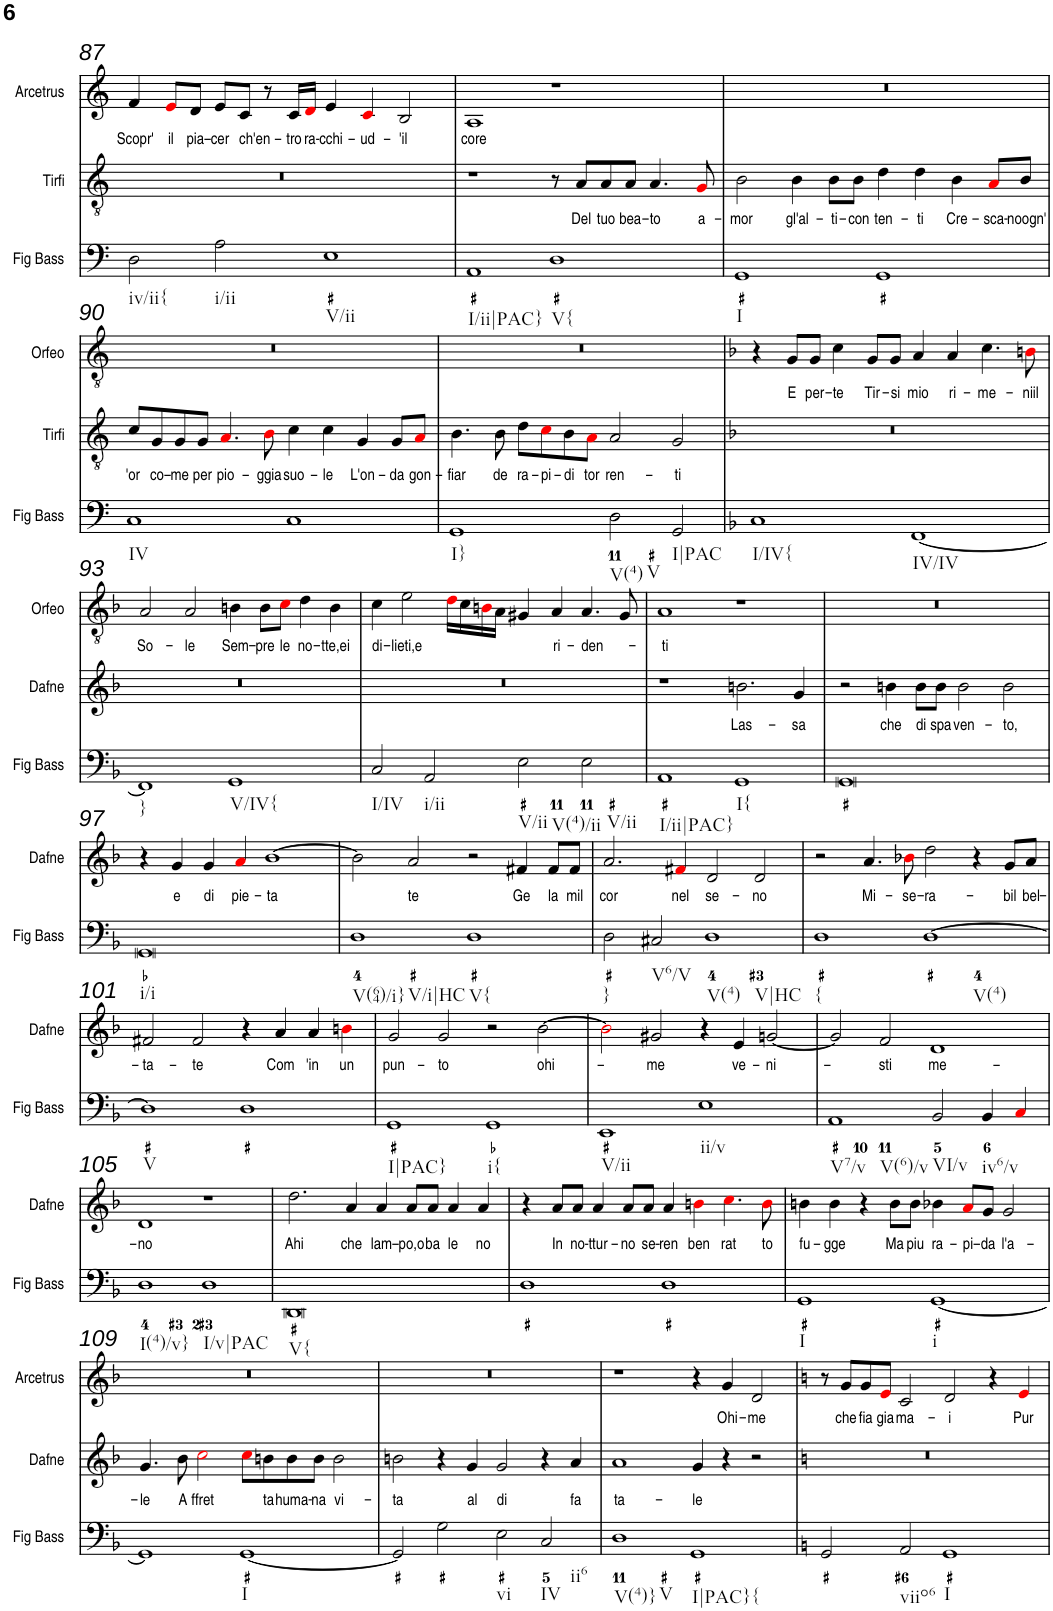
**kern	**kern	**text	**kern	**text	**kern	**text	**kern	**text
*part5	*part4	*part4	*part3	*part3	*part2	*part2	*part1	*part1
*staff5	*staff4	*staff4	*staff3	*staff3	*staff2	*staff2	*staff1	*staff1
*I"Fig Bass	*I"Tirfi	*	*I"Dafne	*	*I"Orfeo	*	*I"Arcetrus	*
*I'Fig Bass	*I'Tirfi	*	*I'Dafne	*	*I'Orfeo	*	*I'Arcetrus	*
!!LO:PB:g=z
*clefF4	*clefGv2	*	*clefG2	*	*clefGv2	*	*clefG2	*
*k[]	*k[]	*	*k[]	*	*k[]	*	*k[]	*
*M4/2	*M4/2	*	*M4/2	*	*M4/2	*	*M4/2	*
=87	=87	=87	=87	=87	=87	=87	=87	=87
!LO:TX:b:t=iv/ii{	!	!	!	!	!	!	!	!
!	!	!	!	!	!	!	!	!LO:LY:b
2D\	0r	.	0r	.	0r	.	4f/	Scopr'
!	!	!	!	!	!	!	!	!LO:LY:b
.	.	.	.	.	.	.	8ei/L	il
!	!	!	!	!	!	!	!	!LO:LY:b
.	.	.	.	.	.	.	8d/J	pia-
!LO:TX:b:t=i/ii	!	!	!	!	!	!	!	!
!	!	!	!	!	!	!	!	!LO:LY:b
2A\	.	.	.	.	.	.	8e/L	-cer
!	!	!	!	!	!	!	!	!LO:LY:b
.	.	.	.	.	.	.	8c/J	ch'en-
.	.	.	.	.	.	.	8r	.
!	!	!	!	!	!	!	!	!LO:LY:b
.	.	.	.	.	.	.	16c/LL	-tro
!	!	!	!	!	!	!	!	!LO:LY:b
.	.	.	.	.	.	.	16di/JJ	ra-
!LO:TX:b:t=V/ii	!	!	!	!	!	!	!	!
!	!	!	!	!	!	!	!	!LO:LY:b
1E	.	.	.	.	.	.	4e/	-cchi-
!	!	!	!	!	!	!	!	!LO:LY:b
.	.	.	.	.	.	.	4ci/	-ud-
!	!	!	!	!	!	!	!	!LO:LY:b
.	.	.	.	.	.	.	2B/	-'il
=88	=88	=88	=88	=88	=88	=88	=88	=88
!LO:TX:b:t=I/ii|PAC}	!	!	!	!	!	!	!	!
!	!	!	!	!	!	!	!	!LO:LY:b
1AA	1r	.	0r	.	0r	.	1A	core
!LO:TX:b:t=V{	!	!	!	!	!	!	!	!
1D	8r	.	.	.	.	.	1r	.
!	!	!LO:LY:b	!	!	!	!	!	!
.	8A/L	Del	.	.	.	.	.	.
!	!	!LO:LY:b	!	!	!	!	!	!
.	8A/	tuo	.	.	.	.	.	.
!	!	!LO:LY:b	!	!	!	!	!	!
.	8A/J	bea-	.	.	.	.	.	.
!	!	!LO:LY:b	!	!	!	!	!	!
.	4.A/	-to	.	.	.	.	.	.
!	!	!LO:LY:b	!	!	!	!	!	!
.	8Gi/	a-	.	.	.	.	.	.
=89	=89	=89	=89	=89	=89	=89	=89	=89
!LO:TX:b:t=I	!	!	!	!	!	!	!	!
!	!	!LO:LY:b	!	!	!	!	!	!
1GG	2B\	-mor	0r	.	0r	.	0r	.
!	!	!LO:LY:b	!	!	!	!	!	!
.	4B\	gl'al-	.	.	.	.	.	.
!	!	!LO:LY:b	!	!	!	!	!	!
.	8B\L	-ti-	.	.	.	.	.	.
!	!	!LO:LY:b	!	!	!	!	!	!
.	8B\J	-con	.	.	.	.	.	.
!	!	!LO:LY:b	!	!	!	!	!	!
1GG	4d\	ten-	.	.	.	.	.	.
!	!	!LO:LY:b	!	!	!	!	!	!
.	4d\	-ti	.	.	.	.	.	.
!	!	!LO:LY:b	!	!	!	!	!	!
.	4B\	Cre-	.	.	.	.	.	.
!	!	!LO:LY:b	!	!	!	!	!	!
.	8Ai/L	-sca-	.	.	.	.	.	.
!	!	!LO:LY:b	!	!	!	!	!	!
.	8B/J	-noogn'	.	.	.	.	.	.
!!LO:LB:g=z
=90	=90	=90	=90	=90	=90	=90	=90	=90
!LO:TX:b:t=IV	!	!	!	!	!	!	!	!
!	!	!LO:LY:b	!	!	!	!	!	!
1C	8c/L	'or	0r	.	0r	.	0r	.
!	!	!LO:LY:b	!	!	!	!	!	!
.	8G/	co-	.	.	.	.	.	.
!	!	!LO:LY:b	!	!	!	!	!	!
.	8G/	-me	.	.	.	.	.	.
!	!	!LO:LY:b	!	!	!	!	!	!
.	8G/J	per	.	.	.	.	.	.
!	!	!LO:LY:b	!	!	!	!	!	!
.	4.Ai/	pio-	.	.	.	.	.	.
!	!	!LO:LY:b	!	!	!	!	!	!
.	8Bi\	-ggia	.	.	.	.	.	.
!	!	!LO:LY:b	!	!	!	!	!	!
1C	4c\	suo-	.	.	.	.	.	.
!	!	!LO:LY:b	!	!	!	!	!	!
.	4c\	-le	.	.	.	.	.	.
!	!	!LO:LY:b	!	!	!	!	!	!
.	4G/	L'on-	.	.	.	.	.	.
!	!	!LO:LY:b	!	!	!	!	!	!
.	8G/L	-da	.	.	.	.	.	.
!	!	!LO:LY:b	!	!	!	!	!	!
.	8Ai/J	gon-	.	.	.	.	.	.
=91	=91	=91	=91	=91	=91	=91	=91	=91
!LO:TX:b:t=I}	!	!	!	!	!	!	!	!
!	!	!LO:LY:b	!	!	!	!	!	!
1GG	4.B\	-fiar	0r	.	0r	.	0r	.
!	!	!LO:LY:b	!	!	!	!	!	!
.	8B\	de	.	.	.	.	.	.
!	!	!LO:LY:b	!	!	!	!	!	!
.	8d\L	ra-	.	.	.	.	.	.
!	!	!LO:LY:b	!	!	!	!	!	!
.	8ci\	-pi-	.	.	.	.	.	.
!	!	!LO:LY:b	!	!	!	!	!	!
.	8B\	-di	.	.	.	.	.	.
!	!	!LO:LY:b	!	!	!	!	!	!
.	8Ai\J	tor	.	.	.	.	.	.
!LO:TX:b:t=V(4)	!	!	!	!	!	!	!	!
!LO:TX:b:t=V	!	!	!	!	!	!	!	!
!	!	!LO:LY:b	!	!	!	!	!	!
2D\	2A/	ren-	.	.	.	.	.	.
!LO:TX:b:t=I|PAC	!	!	!	!	!	!	!	!
!	!	!LO:LY:b	!	!	!	!	!	!
2GG/	2G/	-ti	.	.	.	.	.	.
=92	=92	=92	=92	=92	=92	=92	=92	=92
*k[b-]	*k[b-]	*	*k[b-]	*	*k[b-]	*	*k[b-]	*
!LO:TX:b:t=I/IV{	!	!	!	!	!	!	!	!
1C	0r	.	0r	.	4r	.	0r	.
!	!	!	!	!	!	!LO:LY:b	!	!
.	.	.	.	.	8G/L	E	.	.
!	!	!	!	!	!	!LO:LY:b	!	!
.	.	.	.	.	8G/J	per-	.	.
!	!	!	!	!	!	!LO:LY:b	!	!
.	.	.	.	.	4c\	-te	.	.
!	!	!	!	!	!	!LO:LY:b	!	!
.	.	.	.	.	8G/L	Tir-	.	.
!	!	!	!	!	!	!LO:LY:b	!	!
.	.	.	.	.	8G/J	-si	.	.
!LO:TX:b:t=IV/IV	!	!	!	!	!	!	!	!
!	!	!	!	!	!	!LO:LY:b	!	!
[1FF	.	.	.	.	4A/	mio	.	.
!	!	!	!	!	!	!LO:LY:b	!	!
.	.	.	.	.	4A/	ri-	.	.
!	!	!	!	!	!	!LO:LY:b	!	!
.	.	.	.	.	4.c\	-me-	.	.
!	!	!	!	!	!	!LO:LY:b	!	!
.	.	.	.	.	8Bni\	-niil	.	.
!!LO:LB:g=z
=93	=93	=93	=93	=93	=93	=93	=93	=93
!LO:TX:b:t=}	!	!	!	!	!	!	!	!
!	!	!	!	!	!	!LO:LY:b	!	!
1FF]	0r	.	0r	.	2A/	So-	0r	.
!	!	!	!	!	!	!LO:LY:b	!	!
.	.	.	.	.	2A/	-le	.	.
!LO:TX:b:t=V/IV{	!	!	!	!	!	!	!	!
!	!	!	!	!	!	!LO:LY:b	!	!
1GG	.	.	.	.	4Bn\	Sem-	.	.
!	!	!	!	!	!	!LO:LY:b	!	!
.	.	.	.	.	8B\L	-pre	.	.
!	!	!	!	!	!	!LO:LY:b	!	!
.	.	.	.	.	8ci\J	le	.	.
!	!	!	!	!	!	!LO:LY:b	!	!
.	.	.	.	.	4d\	no-	.	.
!	!	!	!	!	!	!LO:LY:b	!	!
.	.	.	.	.	4B\	-tte,ei	.	.
=94	=94	=94	=94	=94	=94	=94	=94	=94
!LO:TX:b:t=I/IV	!	!	!	!	!	!	!	!
!	!	!	!	!	!	!LO:LY:b	!	!
2C/	0r	.	0r	.	4c\	di-	0r	.
!	!	!	!	!	!	!LO:LY:b	!	!
.	.	.	.	.	2e\	-lieti,e	.	.
!LO:TX:b:t=i/ii	!	!	!	!	!	!	!	!
2AA/	.	.	.	.	.	.	.	.
.	.	.	.	.	16di\LL	.	.	.
.	.	.	.	.	16c\	.	.	.
.	.	.	.	.	16Bni\	.	.	.
.	.	.	.	.	16A\JJ	.	.	.
!LO:TX:b:t=V/ii	!	!	!	!	!	!	!	!
!LO:TX:b:t=V(4)/ii	!	!	!	!	!	!	!	!
2E\	.	.	.	.	4G#X/	.	.	.
!	!	!	!	!	!	!LO:LY:b	!	!
.	.	.	.	.	4A/	ri-	.	.
!LO:TX:b:t=V/ii	!	!	!	!	!	!	!	!
!	!	!	!	!	!	!LO:LY:b	!	!
2E\	.	.	.	.	4.A/	-den-	.	.
.	.	.	.	.	8G#/	.	.	.
=95	=95	=95	=95	=95	=95	=95	=95	=95
!LO:TX:b:t=I/ii|PAC}	!	!	!	!	!	!	!	!
!	!	!	!	!	!	!LO:LY:b	!	!
1AA	0r	.	1r	.	1A	-ti	0r	.
!LO:TX:b:t=I{	!	!	!	!	!	!	!	!
!	!	!	!	!LO:LY:b	!	!	!	!
1GG	.	.	2.bn\	Las-	1r	.	.	.
!	!	!	!	!LO:LY:b	!	!	!	!
.	.	.	4g/	-sa	.	.	.	.
=96	=96	=96	=96	=96	=96	=96	=96	=96
0GG	0r	.	2r	.	0r	.	0r	.
!	!	!	!	!LO:LY:b	!	!	!	!
.	.	.	4bn\	che	.	.	.	.
!	!	!	!	!LO:LY:b	!	!	!	!
.	.	.	8b\L	di	.	.	.	.
!	!	!	!	!LO:LY:b	!	!	!	!
.	.	.	8b\J	spa	.	.	.	.
!	!	!	!	!LO:LY:b	!	!	!	!
.	.	.	2b\	ven-	.	.	.	.
!	!	!	!	!LO:LY:b	!	!	!	!
.	.	.	2b\	-to,	.	.	.	.
!!LO:LB:g=z
=97	=97	=97	=97	=97	=97	=97	=97	=97
!LO:TX:b:t=i/i	!	!	!	!	!	!	!	!
0GG	0r	.	4r	.	0r	.	0r	.
!	!	!	!	!LO:LY:b	!	!	!	!
.	.	.	4g/	e	.	.	.	.
!	!	!	!	!LO:LY:b	!	!	!	!
.	.	.	4g/	di	.	.	.	.
!	!	!	!	!LO:LY:b	!	!	!	!
.	.	.	4ai/	pie-	.	.	.	.
!	!	!	!	!LO:LY:b	!	!	!	!
.	.	.	[1b-	-ta	.	.	.	.
=98	=98	=98	=98	=98	=98	=98	=98	=98
!LO:TX:b:t=V(64)/i}	!	!	!	!	!	!	!	!
!LO:TX:b:t=V/i|HC	!	!	!	!	!	!	!	!
1D	0r	.	2b-\]	.	0r	.	0r	.
!	!	!	!	!LO:LY:b	!	!	!	!
.	.	.	2a/	te	.	.	.	.
!LO:TX:b:t=V{	!	!	!	!	!	!	!	!
1D	.	.	2r	.	.	.	.	.
!	!	!	!	!LO:LY:b	!	!	!	!
.	.	.	4f#X/	Ge	.	.	.	.
!	!	!	!	!LO:LY:b	!	!	!	!
.	.	.	8f#/L	la	.	.	.	.
!	!	!	!	!LO:LY:b	!	!	!	!
.	.	.	8f#/J	mil	.	.	.	.
=99	=99	=99	=99	=99	=99	=99	=99	=99
!LO:TX:b:t=}	!	!	!	!	!	!	!	!
!	!	!	!	!LO:LY:b	!	!	!	!
2D\	0r	.	2.a/	cor	0r	.	0r	.
!LO:TX:b:t=V6/V	!	!	!	!	!	!	!	!
2C#X/	.	.	.	.	.	.	.	.
!	!	!	!	!LO:LY:b	!	!	!	!
.	.	.	4f#Xi/	nel	.	.	.	.
!LO:TX:b:t=V(4)	!	!	!	!	!	!	!	!
!LO:TX:b:t=V|HC	!	!	!	!	!	!	!	!
!	!	!	!	!LO:LY:b	!	!	!	!
1D	.	.	2d/	se-	.	.	.	.
!	!	!	!	!LO:LY:b	!	!	!	!
.	.	.	2d/	-no	.	.	.	.
=100	=100	=100	=100	=100	=100	=100	=100	=100
!LO:TX:b:t={	!	!	!	!	!	!	!	!
1D	0r	.	2r	.	0r	.	0r	.
!	!	!	!	!LO:LY:b	!	!	!	!
.	.	.	4.a/	Mi-	.	.	.	.
!	!	!	!	!LO:LY:b	!	!	!	!
.	.	.	8b-Xi\	-se-	.	.	.	.
!LO:TX:b:t=V(4)	!	!	!	!	!	!	!	!
!	!	!	!	!LO:LY:b	!	!	!	!
[1D	.	.	2dd\	-ra-	.	.	.	.
.	.	.	4r	.	.	.	.	.
!	!	!	!	!LO:LY:b	!	!	!	!
.	.	.	8g/L	-bil	.	.	.	.
!	!	!	!	!LO:LY:b	!	!	!	!
.	.	.	8a/J	bel-	.	.	.	.
!!LO:LB:g=z
=101	=101	=101	=101	=101	=101	=101	=101	=101
!LO:TX:b:t=V	!	!	!	!	!	!	!	!
!	!	!	!	!LO:LY:b	!	!	!	!
1D]	0r	.	2f#X/	-ta-	0r	.	0r	.
!	!	!	!	!LO:LY:b	!	!	!	!
.	.	.	2f#/	-te	.	.	.	.
1D	.	.	4r	.	.	.	.	.
!	!	!	!	!LO:LY:b	!	!	!	!
.	.	.	4a/	Com	.	.	.	.
!	!	!	!	!LO:LY:b	!	!	!	!
.	.	.	4a/	'in	.	.	.	.
!	!	!	!	!LO:LY:b	!	!	!	!
.	.	.	4bni\	un	.	.	.	.
=102	=102	=102	=102	=102	=102	=102	=102	=102
!LO:TX:b:t=I|PAC}	!	!	!	!	!	!	!	!
!	!	!	!	!LO:LY:b	!	!	!	!
1GG	0r	.	2g/	pun-	0r	.	0r	.
!	!	!	!	!LO:LY:b	!	!	!	!
.	.	.	2g/	-to	.	.	.	.
!LO:TX:b:t=i{	!	!	!	!	!	!	!	!
1GG	.	.	2r	.	.	.	.	.
!	!	!	!	!LO:LY:b	!	!	!	!
.	.	.	[2b-\	ohi-	.	.	.	.
=103	=103	=103	=103	=103	=103	=103	=103	=103
!LO:TX:b:t=V/ii	!	!	!	!	!	!	!	!
1EE	0r	.	2b-i\]	.	0r	.	0r	.
!	!	!	!	!LO:LY:b	!	!	!	!
.	.	.	2g#X/	-me	.	.	.	.
!LO:TX:b:t=ii/v	!	!	!	!	!	!	!	!
1E	.	.	4r	.	.	.	.	.
!	!	!	!	!LO:LY:b	!	!	!	!
.	.	.	4e/	ve-	.	.	.	.
!	!	!	!	!LO:LY:b	!	!	!	!
.	.	.	[2gn/	-ni-	.	.	.	.
=104	=104	=104	=104	=104	=104	=104	=104	=104
!LO:TX:b:t=V7/v	!	!	!	!	!	!	!	!
!LO:TX:b:t=V(6)/v	!	!	!	!	!	!	!	!
1AA	0r	.	2g/]	.	0r	.	0r	.
!	!	!	!	!LO:LY:b	!	!	!	!
.	.	.	2f/	-sti	.	.	.	.
!LO:TX:b:t=VI/v	!	!	!	!	!	!	!	!
!	!	!	!	!LO:LY:b	!	!	!	!
2BB-/	.	.	1d	me-	.	.	.	.
!LO:TX:b:t=iv6/v	!	!	!	!	!	!	!	!
4BB-/	.	.	.	.	.	.	.	.
4Ci/	.	.	.	.	.	.	.	.
!!LO:LB:g=z
=105	=105	=105	=105	=105	=105	=105	=105	=105
!LO:TX:b:t=I(4)/v}	!	!	!	!	!	!	!	!
!	!	!	!	!LO:LY:b	!	!	!	!
1D	0r	.	1d	-no	0r	.	0r	.
!LO:TX:b:t=I/v|PAC	!	!	!	!	!	!	!	!
1D	.	.	1r	.	.	.	.	.
=106	=106	=106	=106	=106	=106	=106	=106	=106
!LO:TX:b:t=V{	!	!	!	!	!	!	!	!
!	!	!	!	!LO:LY:b	!	!	!	!
0DD	0r	.	2.dd\	Ahi	0r	.	0r	.
!	!	!	!	!LO:LY:b	!	!	!	!
.	.	.	4a/	che	.	.	.	.
!	!	!	!	!LO:LY:b	!	!	!	!
.	.	.	4a/	lam-	.	.	.	.
!	!	!	!	!LO:LY:b	!	!	!	!
.	.	.	8a/L	-po,o	.	.	.	.
!	!	!	!	!LO:LY:b	!	!	!	!
.	.	.	8a/J	ba	.	.	.	.
!	!	!	!	!LO:LY:b	!	!	!	!
.	.	.	4a/	le	.	.	.	.
!	!	!	!	!LO:LY:b	!	!	!	!
.	.	.	4a/	no	.	.	.	.
=107	=107	=107	=107	=107	=107	=107	=107	=107
1D	0r	.	4r	.	0r	.	0r	.
!	!	!	!	!LO:LY:b	!	!	!	!
.	.	.	8a/L	In	.	.	.	.
!	!	!	!	!LO:LY:b	!	!	!	!
.	.	.	8a/J	no-	.	.	.	.
!	!	!	!	!LO:LY:b	!	!	!	!
.	.	.	4a/	-ttur-	.	.	.	.
!	!	!	!	!LO:LY:b	!	!	!	!
.	.	.	8a/L	-no	.	.	.	.
!	!	!	!	!LO:LY:b	!	!	!	!
.	.	.	8a/J	se-	.	.	.	.
!	!	!	!	!LO:LY:b	!	!	!	!
1D	.	.	4a/	-ren	.	.	.	.
!	!	!	!	!LO:LY:b	!	!	!	!
.	.	.	4bni\	ben	.	.	.	.
!	!	!	!	!LO:LY:b	!	!	!	!
.	.	.	4.cci\	rat	.	.	.	.
!	!	!	!	!LO:LY:b	!	!	!	!
.	.	.	8bi\	to	.	.	.	.
=108	=108	=108	=108	=108	=108	=108	=108	=108
!LO:TX:b:t=I	!	!	!	!	!	!	!	!
!	!	!	!	!LO:LY:b	!	!	!	!
1GG	0r	.	4bn\	fu-	0r	.	0r	.
!	!	!	!	!LO:LY:b	!	!	!	!
.	.	.	4b\	-gge	.	.	.	.
.	.	.	4r	.	.	.	.	.
!	!	!	!	!LO:LY:b	!	!	!	!
.	.	.	8b\L	Ma	.	.	.	.
!	!	!	!	!LO:LY:b	!	!	!	!
.	.	.	8b\J	piu	.	.	.	.
!LO:TX:b:t=i	!	!	!	!	!	!	!	!
!	!	!	!	!LO:LY:b	!	!	!	!
[1GG	.	.	4b-X\	ra-	.	.	.	.
!	!	!	!	!LO:LY:b	!	!	!	!
.	.	.	8ai/L	-pi-	.	.	.	.
!	!	!	!	!LO:LY:b	!	!	!	!
.	.	.	8g/J	-da	.	.	.	.
!	!	!	!	!LO:LY:b	!	!	!	!
.	.	.	2g/	l'a-	.	.	.	.
!!LO:LB:g=z
=109	=109	=109	=109	=109	=109	=109	=109	=109
!	!	!	!	!LO:LY:b	!	!	!	!
1GG]	0r	.	4.g/	-le	0r	.	0r	.
!	!	!	!	!LO:LY:b	!	!	!	!
.	.	.	8b-\	A	.	.	.	.
!	!	!	!	!LO:LY:b	!	!	!	!
.	.	.	2cci\	ffret	.	.	.	.
!LO:TX:b:t=I	!	!	!	!	!	!	!	!
[1GG	.	.	8cci\L	.	.	.	.	.
!	!	!	!	!LO:LY:b	!	!	!	!
.	.	.	8bn\	ta	.	.	.	.
!	!	!	!	!LO:LY:b	!	!	!	!
.	.	.	8b\	huma-	.	.	.	.
!	!	!	!	!LO:LY:b	!	!	!	!
.	.	.	8b\J	-na	.	.	.	.
!	!	!	!	!LO:LY:b	!	!	!	!
.	.	.	2b\	vi-	.	.	.	.
=110	=110	=110	=110	=110	=110	=110	=110	=110
!	!	!	!	!LO:LY:b	!	!	!	!
2GG/]	0r	.	2bn\	-ta	0r	.	0r	.
2G\	.	.	4r	.	.	.	.	.
!	!	!	!	!LO:LY:b	!	!	!	!
.	.	.	4g/	al	.	.	.	.
!LO:TX:b:t=vi	!	!	!	!	!	!	!	!
!	!	!	!	!LO:LY:b	!	!	!	!
2E\	.	.	2g/	di	.	.	.	.
!LO:TX:b:t=IV	!	!	!	!	!	!	!	!
!LO:TX:b:t=ii6	!	!	!	!	!	!	!	!
2C/	.	.	4r	.	.	.	.	.
!	!	!	!	!LO:LY:b	!	!	!	!
.	.	.	4a/	fa	.	.	.	.
=111	=111	=111	=111	=111	=111	=111	=111	=111
!LO:TX:b:t=V(4)}	!	!	!	!	!	!	!	!
!LO:TX:b:t=V	!	!	!	!	!	!	!	!
!	!	!	!	!LO:LY:b	!	!	!	!
1D	0r	.	1a	ta-	0r	.	1r	.
!LO:TX:b:t=I|PAC}{	!	!	!	!	!	!	!	!
!	!	!	!	!LO:LY:b	!	!	!	!
1GG	.	.	4g/	-le	.	.	4r	.
!	!	!	!	!	!	!	!	!LO:LY:b
.	.	.	4r	.	.	.	4g/	Ohi-
!	!	!	!	!	!	!	!	!LO:LY:b
.	.	.	2r	.	.	.	2d/	-me
=112	=112	=112	=112	=112	=112	=112	=112	=112
*k[]	*k[]	*	*k[]	*	*k[]	*	*k[]	*
2GG/	0r	.	0r	.	0r	.	8r	.
!	!	!	!	!	!	!	!	!LO:LY:b
.	.	.	.	.	.	.	8g/L	che
!	!	!	!	!	!	!	!	!LO:LY:b
.	.	.	.	.	.	.	8g/	fia
!	!	!	!	!	!	!	!	!LO:LY:b
.	.	.	.	.	.	.	8ei/J	gia
!LO:TX:b:t=viio6	!	!	!	!	!	!	!	!
!	!	!	!	!	!	!	!	!LO:LY:b
2AA/	.	.	.	.	.	.	2c/	ma-
!LO:TX:b:t=I	!	!	!	!	!	!	!	!
!	!	!	!	!	!	!	!	!LO:LY:b
1GG	.	.	.	.	.	.	2d/	-i
.	.	.	.	.	.	.	4r	.
!	!	!	!	!	!	!	!	!LO:LY:b
.	.	.	.	.	.	.	4ei/	Pur
=	=	=	=	=	=	=	=	=
*-	*-	*-	*-	*-	*-	*-	*-	*-
